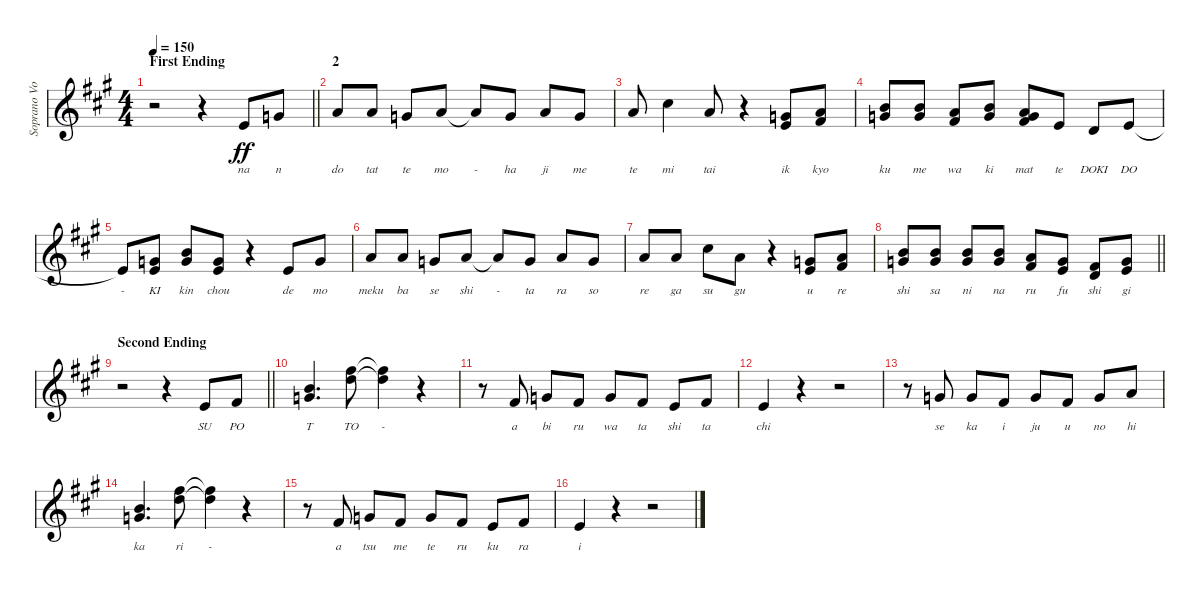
\track ("Soprano Voice" "Soprano Vo") {instrument violin}
\staff {score}
\tuning (E4 B3 G3 D3 A2 E2 B1) {hide}
\ts (4 4)
\section ("" "First Ending")
\tempo 150
\clef g2
\barLineRight lightlight
\ks a
r.2{dy ff} r.4 0.1.8{lyrics (0 "na") lyrics (1 "") lyrics (2 "") lyrics (3 "") lyrics (4 "")} 3.1.8{lyrics (0 "n") lyrics (1 "") lyrics (2 "") lyrics (3 "") lyrics (4 "")} |
\section ("" "2")
5.1.8{lyrics (0 "do") lyrics (1 "") lyrics (2 "") lyrics (3 "") lyrics (4 "")} 5.1.8{lyrics (0 "tat") lyrics (1 "") lyrics (2 "") lyrics (3 "") lyrics (4 "")} 3.1.8{lyrics (0 "te") lyrics (1 "") lyrics (2 "") lyrics (3 "") lyrics (4 "")} 5.1.8{lyrics (0 "mo") lyrics (1 "") lyrics (2 "") lyrics (3 "") lyrics (4 "")} 5.1{t}.8{lyrics (0 "-") lyrics (1 "") lyrics (2 "") lyrics (3 "") lyrics (4 "")} 3.1.8{lyrics (0 "ha") lyrics (1 "") lyrics (2 "") lyrics (3 "") lyrics (4 "")} 5.1.8{lyrics (0 "ji") lyrics (1 "") lyrics (2 "") lyrics (3 "") lyrics (4 "")} 3.1.8{lyrics (0 "me") lyrics (1 "") lyrics (2 "") lyrics (3 "") lyrics (4 "")} |
5.1.8{lyrics (0 "te") lyrics (1 "") lyrics (2 "") lyrics (3 "") lyrics (4 "")} 9.1.4{lyrics (0 "mi") lyrics (1 "") lyrics (2 "") lyrics (3 "") lyrics (4 "")} 5.1.8{lyrics (0 "tai") lyrics (1 "") lyrics (2 "") lyrics (3 "") lyrics (4 "")} r.4 (0.1 8.2).8{lyrics (0 "ik") lyrics (1 "") lyrics (2 "") lyrics (3 "") lyrics (4 "")} (5.1 7.2).8{lyrics (0 "kyo") lyrics (1 "") lyrics (2 "") lyrics (3 "") lyrics (4 "")} |
(3.1 12.2).8{lyrics (0 "ku") lyrics (1 "") lyrics (2 "") lyrics (3 "") lyrics (4 "")} (3.1 12.2).8{lyrics (0 "me") lyrics (1 "") lyrics (2 "") lyrics (3 "") lyrics (4 "")} (2.1 10.2).8{lyrics (0 "wa") lyrics (1 "") lyrics (2 "") lyrics (3 "") lyrics (4 "")} (3.1 12.2).8{lyrics (0 "ki") lyrics (1 "") lyrics (2 "") lyrics (3 "") lyrics (4 "")} (3.1 10.2 11.3).8{lyrics (0 "mat") lyrics (1 "") lyrics (2 "") lyrics (3 "") lyrics (4 "")} 0.1.8{lyrics (0 "te") lyrics (1 "") lyrics (2 "") lyrics (3 "") lyrics (4 "")} 3.2.8{lyrics (0 "DOKI") lyrics (1 "") lyrics (2 "") lyrics (3 "") lyrics (4 "")} 0.1.8{lyrics (0 "DO") lyrics (1 "") lyrics (2 "") lyrics (3 "") lyrics (4 "")} |
0.1{t}.8{lyrics (0 "-") lyrics (1 "") lyrics (2 "") lyrics (3 "") lyrics (4 "")} (0.1 8.2).8{lyrics (0 "KI") lyrics (1 "") lyrics (2 "") lyrics (3 "") lyrics (4 "")} (3.1 12.2).8{lyrics (0 "kin") lyrics (1 "") lyrics (2 "") lyrics (3 "") lyrics (4 "")} (0.1 8.2).8{lyrics (0 "chou") lyrics (1 "") lyrics (2 "") lyrics (3 "") lyrics (4 "")} r.4 0.1.8{lyrics (0 "de") lyrics (1 "") lyrics (2 "") lyrics (3 "") lyrics (4 "")} 3.1.8{lyrics (0 "mo") lyrics (1 "") lyrics (2 "") lyrics (3 "") lyrics (4 "")} |
5.1.8{lyrics (0 "meku") lyrics (1 "") lyrics (2 "") lyrics (3 "") lyrics (4 "")} 5.1.8{lyrics (0 "ba") lyrics (1 "") lyrics (2 "") lyrics (3 "") lyrics (4 "")} 3.1.8{lyrics (0 "se") lyrics (1 "") lyrics (2 "") lyrics (3 "") lyrics (4 "")} 5.1.8{lyrics (0 "shi") lyrics (1 "") lyrics (2 "") lyrics (3 "") lyrics (4 "")} 5.1{t}.8{lyrics (0 "-") lyrics (1 "") lyrics (2 "") lyrics (3 "") lyrics (4 "")} 3.1.8{lyrics (0 "ta") lyrics (1 "") lyrics (2 "") lyrics (3 "") lyrics (4 "")} 5.1.8{lyrics (0 "ra") lyrics (1 "") lyrics (2 "") lyrics (3 "") lyrics (4 "")} 3.1.8{lyrics (0 "so") lyrics (1 "") lyrics (2 "") lyrics (3 "") lyrics (4 "")} |
5.1.8{lyrics (0 "re") lyrics (1 "") lyrics (2 "") lyrics (3 "") lyrics (4 "")} 5.1.8{lyrics (0 "ga") lyrics (1 "") lyrics (2 "") lyrics (3 "") lyrics (4 "")} 9.1.8{lyrics (0 "su") lyrics (1 "") lyrics (2 "") lyrics (3 "") lyrics (4 "")} 5.1.8{lyrics (0 "gu") lyrics (1 "") lyrics (2 "") lyrics (3 "") lyrics (4 "")} r.4 (0.1 8.2).8{lyrics (0 "u") lyrics (1 "") lyrics (2 "") lyrics (3 "") lyrics (4 "")} (2.1 10.2).8{lyrics (0 "re") lyrics (1 "") lyrics (2 "") lyrics (3 "") lyrics (4 "")} |
\barLineRight lightlight
(3.1 12.2).8{lyrics (0 "shi") lyrics (1 "") lyrics (2 "") lyrics (3 "") lyrics (4 "")} (3.1 12.2).8{lyrics (0 "sa") lyrics (1 "") lyrics (2 "") lyrics (3 "") lyrics (4 "")} (3.1 12.2).8{lyrics (0 "ni") lyrics (1 "") lyrics (2 "") lyrics (3 "") lyrics (4 "")} (3.1 12.2).8{lyrics (0 "na") lyrics (1 "") lyrics (2 "") lyrics (3 "") lyrics (4 "")} (2.1 10.2).8{lyrics (0 "ru") lyrics (1 "") lyrics (2 "") lyrics (3 "") lyrics (4 "")} (0.1 8.2).8{lyrics (0 "fu") lyrics (1 "") lyrics (2 "") lyrics (3 "") lyrics (4 "")} (2.1 3.2).8{lyrics (0 "shi") lyrics (1 "") lyrics (2 "") lyrics (3 "") lyrics (4 "")} (0.1 8.2).8{lyrics (0 "gi") lyrics (1 "") lyrics (2 "") lyrics (3 "") lyrics (4 "")} |
\section ("" "Second Ending")
\barLineRight lightlight
r.2 r.4 0.1.8{lyrics (0 "SU") lyrics (1 "") lyrics (2 "") lyrics (3 "") lyrics (4 "")} 2.1.8{lyrics (0 "PO") lyrics (1 "") lyrics (2 "") lyrics (3 "") lyrics (4 "")} |
\section ("" "")
(3.1 12.2).4{d lyrics (0 "T") lyrics (1 "") lyrics (2 "") lyrics (3 "") lyrics (4 "")} (10.1 19.2).8{lyrics (0 "TO") lyrics (1 "") lyrics (2 "") lyrics (3 "") lyrics (4 "")} (10.1{t} 19.2{t}).4{lyrics (0 "-") lyrics (1 "") lyrics (2 "") lyrics (3 "") lyrics (4 "")} r.4 |
r.8 2.1.8{lyrics (0 "a") lyrics (1 "") lyrics (2 "") lyrics (3 "") lyrics (4 "")} 3.1.8{lyrics (0 "bi") lyrics (1 "") lyrics (2 "") lyrics (3 "") lyrics (4 "")} 2.1.8{lyrics (0 "ru") lyrics (1 "") lyrics (2 "") lyrics (3 "") lyrics (4 "")} 3.1.8{lyrics (0 "wa") lyrics (1 "") lyrics (2 "") lyrics (3 "") lyrics (4 "")} 2.1.8{lyrics (0 "ta") lyrics (1 "") lyrics (2 "") lyrics (3 "") lyrics (4 "")} 0.1.8{lyrics (0 "shi") lyrics (1 "") lyrics (2 "") lyrics (3 "") lyrics (4 "")} 2.1.8{lyrics (0 "ta") lyrics (1 "") lyrics (2 "") lyrics (3 "") lyrics (4 "")} |
0.1.4{lyrics (0 "chi") lyrics (1 "") lyrics (2 "") lyrics (3 "") lyrics (4 "")} r.4 r.2 |
r.8 3.1.8{lyrics (0 "se") lyrics (1 "") lyrics (2 "") lyrics (3 "") lyrics (4 "")} 3.1.8{lyrics (0 "ka") lyrics (1 "") lyrics (2 "") lyrics (3 "") lyrics (4 "")} 2.1.8{lyrics (0 "i") lyrics (1 "") lyrics (2 "") lyrics (3 "") lyrics (4 "")} 3.1.8{lyrics (0 "ju") lyrics (1 "") lyrics (2 "") lyrics (3 "") lyrics (4 "")} 2.1.8{lyrics (0 "u") lyrics (1 "") lyrics (2 "") lyrics (3 "") lyrics (4 "")} 3.1.8{lyrics (0 "no") lyrics (1 "") lyrics (2 "") lyrics (3 "") lyrics (4 "")} 5.1.8{lyrics (0 "hi") lyrics (1 "") lyrics (2 "") lyrics (3 "") lyrics (4 "")} |
(3.1 12.2).4{d lyrics (0 "ka") lyrics (1 "") lyrics (2 "") lyrics (3 "") lyrics (4 "")} (10.1 19.2).8{lyrics (0 "ri") lyrics (1 "") lyrics (2 "") lyrics (3 "") lyrics (4 "")} (10.1{t} 19.2{t}).4{lyrics (0 "-") lyrics (1 "") lyrics (2 "") lyrics (3 "") lyrics (4 "")} r.4 |
r.8 2.1.8{lyrics (0 "a") lyrics (1 "") lyrics (2 "") lyrics (3 "") lyrics (4 "")} 3.1.8{lyrics (0 "tsu") lyrics (1 "") lyrics (2 "") lyrics (3 "") lyrics (4 "")} 2.1.8{lyrics (0 "me") lyrics (1 "") lyrics (2 "") lyrics (3 "") lyrics (4 "")} 3.1.8{lyrics (0 "te") lyrics (1 "") lyrics (2 "") lyrics (3 "") lyrics (4 "")} 2.1.8{lyrics (0 "ru") lyrics (1 "") lyrics (2 "") lyrics (3 "") lyrics (4 "")} 0.1.8{lyrics (0 "ku") lyrics (1 "") lyrics (2 "") lyrics (3 "") lyrics (4 "")} 2.1.8{lyrics (0 "ra") lyrics (1 "") lyrics (2 "") lyrics (3 "") lyrics (4 "")} |
0.1.4{lyrics (0 "i") lyrics (1 "") lyrics (2 "") lyrics (3 "") lyrics (4 "")} r.4 r.2
